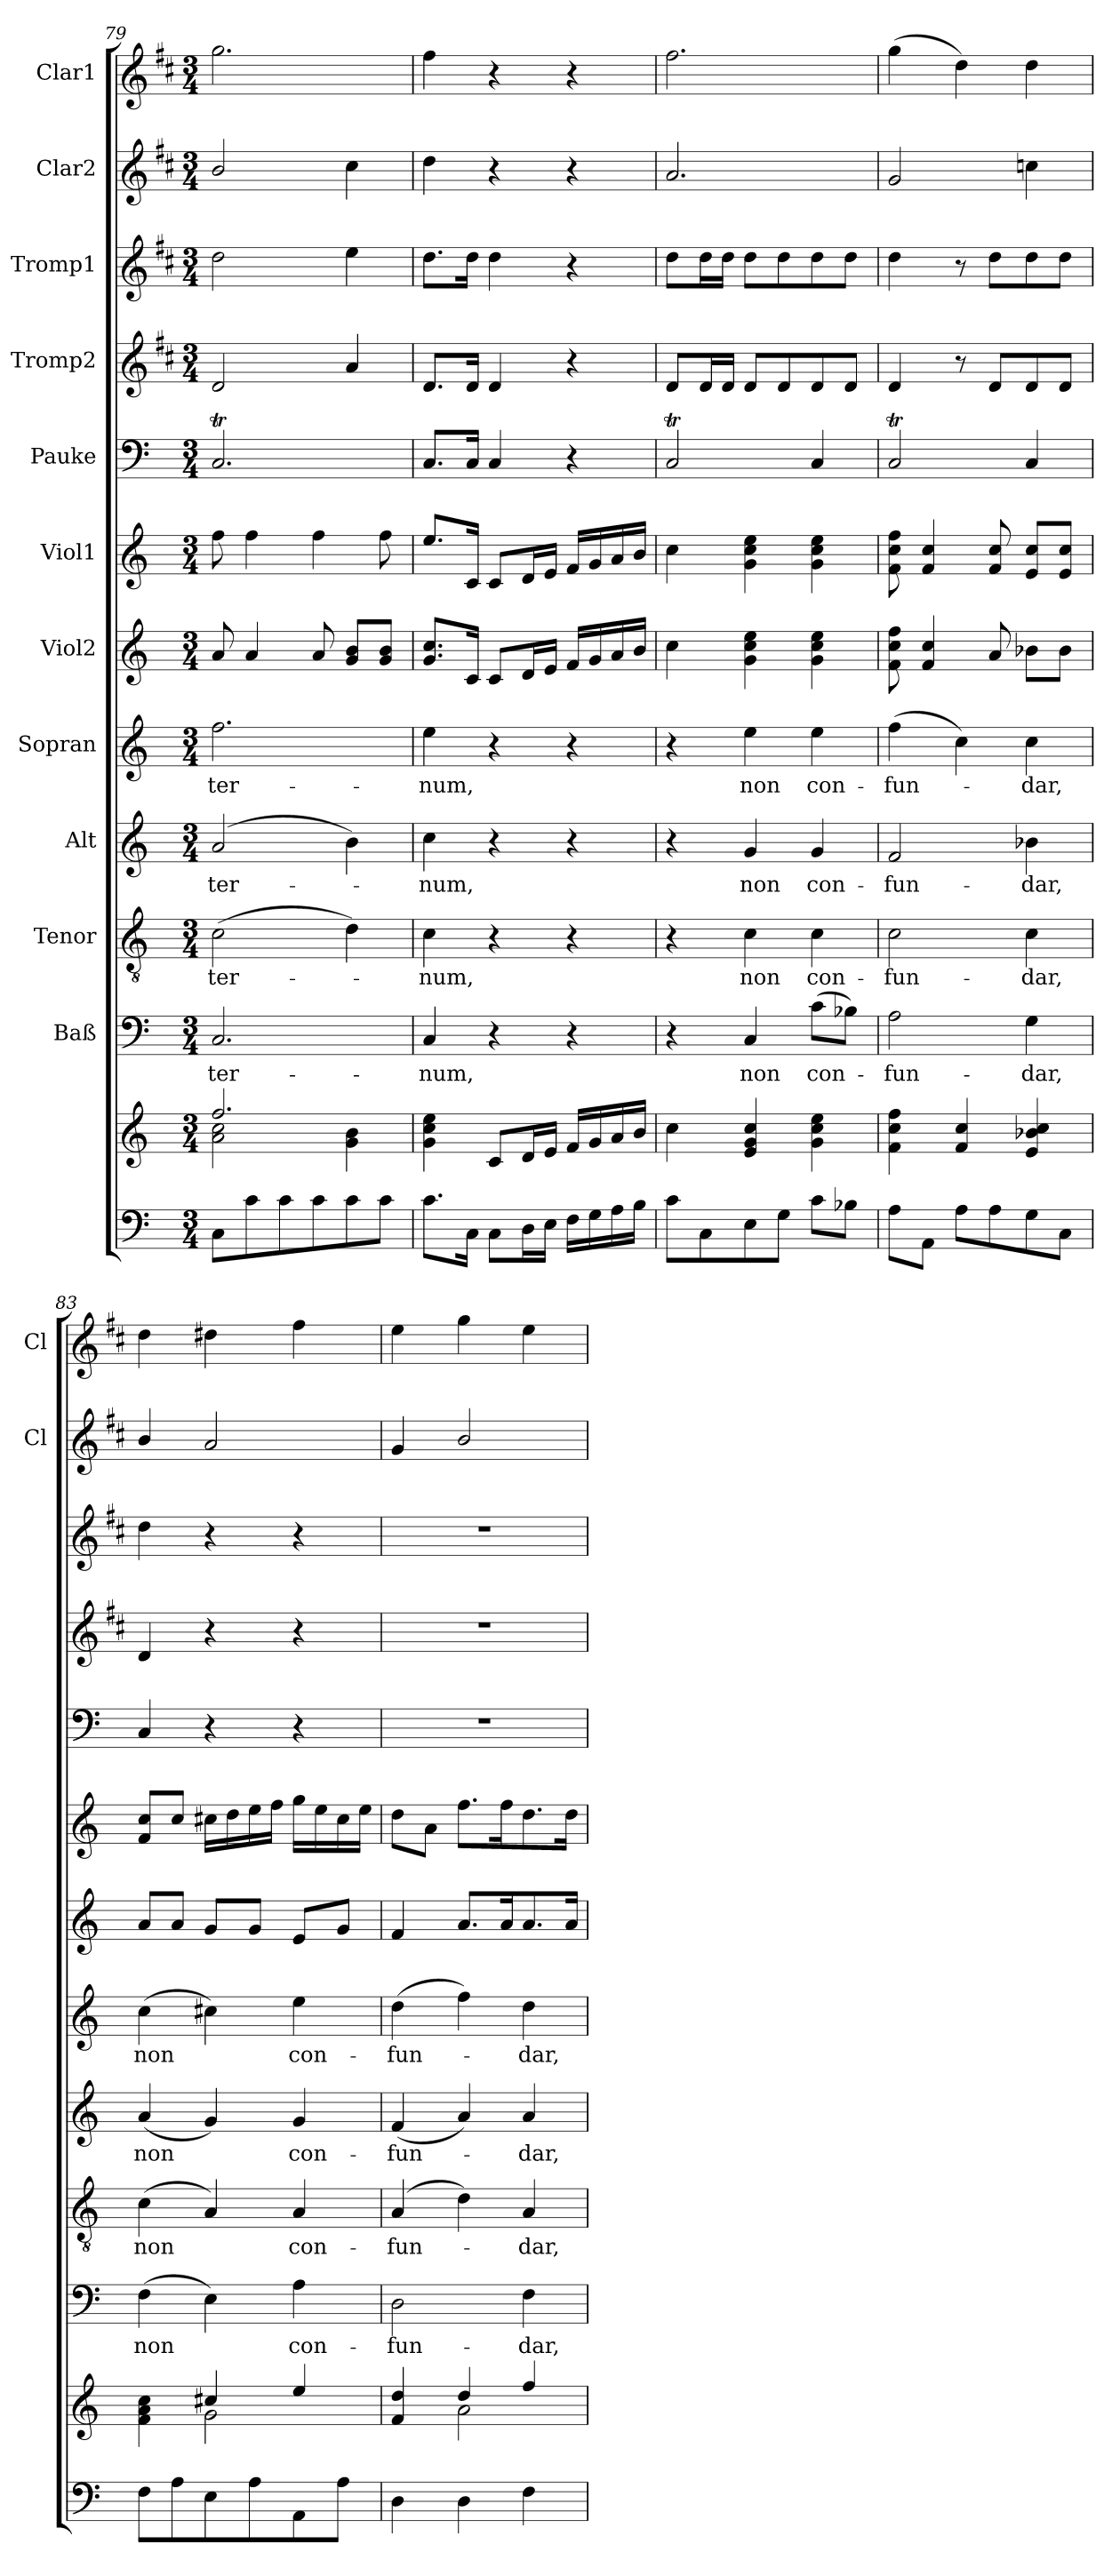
**kern	**kern	**kern	**text	**kern	**text	**kern	**text	**kern	**text	**kern	**kern	**kern	**kern	**kern	**kern	**kern
*part12	*part12	*part11	*part11	*part10	*part10	*part9	*part9	*part8	*part8	*part7	*part6	*part5	*part4	*part3	*part2	*part1
*staff13	*staff12	*staff11	*staff11	*staff10	*staff10	*staff9	*staff9	*staff8	*staff8	*staff7	*staff6	*staff5	*staff4	*staff3	*staff2	*staff1
*	*	*I"Baß	*	*I"Tenor	*	*I"Alt	*	*I"Sopran	*	*I"Viol2	*I"Viol1	*I"Pauke	*I"Tromp2	*I"Tromp1	*I"Clar2	*I"Clar1
*	*	*	*	*	*	*	*	*	*	*	*	*	*	*	*I'Cl	*I'Cl
*clefF4	*clefG2	*clefF4	*	*clefGv2	*	*clefG2	*	*clefG2	*	*clefG2	*clefG2	*clefF4	*clefG2	*clefG2	*clefG2	*clefG2
*	*	*	*	*	*	*	*	*	*	*	*	*	*ITrd1c2	*ITrd1c2	*ITrd1c2	*ITrd1c2
*k[]	*k[]	*k[]	*	*k[]	*	*k[]	*	*k[]	*	*k[]	*k[]	*k[]	*k[]	*k[]	*k[]	*k[]
*C:	*C:	*C:	*	*C:	*	*C:	*	*C:	*	*C:	*C:	*C:	*C:	*C:	*C:	*C:
*M3/4	*M3/4	*M3/4	*	*M3/4	*	*M3/4	*	*M3/4	*	*M3/4	*M3/4	*M3/4	*M3/4	*M3/4	*M3/4	*M3/4
=79	=79	=79	=79	=79	=79	=79	=79	=79	=79	=79	=79	=79	=79	=79	=79	=79
*	*^	*	*	*	*	*	*	*	*	*	*	*	*	*	*	*
!	!	!	!	!LO:LY:b	!	!LO:LY:b	!	!LO:LY:b	!	!LO:LY:b	!	!	!	!	!	!	!
8C\L	2a\ 2cc\	2.ff/	2.C/	-ter-	(>2c\	-ter-	(2a/	-ter-	2.ff\	-ter-	8a/	8ff\	2.CT/	2c/	2cc\	2a/	2.ff\
8c\	.	.	.	.	.	.	.	.	.	.	4a/	4ff\	.	.	.	.	.
8c\	.	.	.	.	.	.	.	.	.	.	.	.	.	.	.	.	.
8c\	.	.	.	.	.	.	.	.	.	.	8a/	4ff\	.	.	.	.	.
8c\	4g\ 4b\	.	.	.	4d\)	.	4b\)	.	.	.	8g/ 8b/L	.	.	4g/	4dd\	4b\	.
8c\J	.	.	.	.	.	.	.	.	.	.	8g/ 8b/J	8ff\	.	.	.	.	.
*	*v	*v	*	*	*	*	*	*	*	*	*	*	*	*	*	*	*
=80	=80	=80	=80	=80	=80	=80	=80	=80	=80	=80	=80	=80	=80	=80	=80	=80
!	!	!	!LO:LY:b	!	!LO:LY:b	!	!LO:LY:b	!	!LO:LY:b	!	!	!	!	!	!	!
8.c\L	4g\ 4cc\ 4ee\	4C/	-num,	4c\	-num,	4cc\	-num,	4ee\	-num,	8.g/ 8.cc/L	8.ee/L	8.C/L	8.c/L	8.cc\L	4cc\	4ee\
16C\Jk	.	.	.	.	.	.	.	.	.	16c/Jk	16c/Jk	16C/Jk	16c/Jk	16cc\Jk	.	.
8C\L	8c/L	4r	.	4r	.	4r	.	4r	.	8c/L	8c/L	4C/	4c/	4cc\	4r	4r
16D\L	16d/L	.	.	.	.	.	.	.	.	16d/L	16d/L	.	.	.	.	.
16E\JJ	16e/JJ	.	.	.	.	.	.	.	.	16e/JJ	16e/JJ	.	.	.	.	.
16F\LL	16f/LL	4r	.	4r	.	4r	.	4r	.	16f/LL	16f/LL	4r	4r	4r	4r	4r
16G\	16g/	.	.	.	.	.	.	.	.	16g/	16g/	.	.	.	.	.
16A\	16a/	.	.	.	.	.	.	.	.	16a/	16a/	.	.	.	.	.
16B\JJ	16b/JJ	.	.	.	.	.	.	.	.	16b/JJ	16b/JJ	.	.	.	.	.
=81	=81	=81	=81	=81	=81	=81	=81	=81	=81	=81	=81	=81	=81	=81	=81	=81
8c\L	4cc\	4r	.	4r	.	4r	.	4r	.	4cc\	4cc\	2CT/	8c/L	8cc\L	2.g/	2.ee\
8C\	.	.	.	.	.	.	.	.	.	.	.	.	16c/L	16cc\L	.	.
.	.	.	.	.	.	.	.	.	.	.	.	.	16c/JJ	16cc\JJ	.	.
!	!	!	!LO:LY:b	!	!LO:LY:b	!	!LO:LY:b	!	!LO:LY:b	!	!	!	!	!	!	!
8E\	4e/ 4g/ 4cc/	4C/	non	4c\	non	4g/	non	4ee\	non	4g\ 4cc\ 4ee\	4g\ 4cc\ 4ee\	.	8c/L	8cc\L	.	.
8G\J	.	.	.	.	.	.	.	.	.	.	.	.	8c/	8cc\	.	.
!	!	!	!LO:LY:b	!	!LO:LY:b	!	!LO:LY:b	!	!LO:LY:b	!	!	!	!	!	!	!
8c\L	4g\ 4cc\ 4ee\	(>8c\L	con-	4c\	con-	4g/	con-	4ee\	con-	4g\ 4cc\ 4ee\	4g\ 4cc\ 4ee\	4CTTT/	8c/	8cc\	.	.
8B-X\J	.	8B-X\J)	.	.	.	.	.	.	.	.	.	.	8c/J	8cc\J	.	.
!!LO:PB:g=z
=82	=82	=82	=82	=82	=82	=82	=82	=82	=82	=82	=82	=82	=82	=82	=82	=82
!	!	!	!LO:LY:b	!	!LO:LY:b	!	!LO:LY:b	!	!LO:LY:b	!	!	!	!	!	!	!
8A\L	4f\ 4cc\ 4ff\	2A\	-fun-	2c\	-fun-	2f/	-fun-	(>4ff\	-fun-	8f\ 8cc\ 8ff\	8f\ 8cc\ 8ff\	2CT/	4c/	4cc\	2f/	(>4ff\
8AA\J	.	.	.	.	.	.	.	.	.	4f/ 4cc/	4f/ 4cc/	.	.	.	.	.
8A\L	4f/ 4cc/	.	.	.	.	.	.	4cc\)	.	.	.	.	8r	8r	.	4cc\)
8A\	.	.	.	.	.	.	.	.	.	8a/	8f/ 8cc/	.	8c/L	8cc\L	.	.
!	!	!	!LO:LY:b	!	!LO:LY:b	!	!LO:LY:b	!	!LO:LY:b	!	!	!	!	!	!	!
8G\	4e/ 4b-X/ 4cc/	4G\	-dar,	4c\	-dar,	4b-X\	-dar,	4cc\	-dar,	8b-X\L	8e/ 8cc/L	4CTTT/	8c/	8cc\	4b-X\	4cc\
8C\J	.	.	.	.	.	.	.	.	.	8b-\J	8e/ 8cc/J	.	8c/J	8cc\J	.	.
=83	=83	=83	=83	=83	=83	=83	=83	=83	=83	=83	=83	=83	=83	=83	=83	=83
*	*^	*	*	*	*	*	*	*	*	*	*	*	*	*	*	*
!	!	!	!	!LO:LY:b	!	!LO:LY:b	!	!LO:LY:b	!	!LO:LY:b	!	!	!	!	!	!	!
8F\L	4f\ 4a\ 4cc\	4ryy	(>4F\	non	(>4c\	non	(<4a/	non	(>4cc\	non	8a/L	8f/ 8cc/L	4C/	4c/	4cc\	4a/	4cc\
8A\	.	.	.	.	.	.	.	.	.	.	8a/J	8cc/J	.	.	.	.	.
8E\	2g\	4cc#X/	4E\)	.	4A/)	.	4g/)	.	4cc#X\)	.	8g/L	16cc#X\LL	4r	4r	4r	2g/	4cc#X\
.	.	.	.	.	.	.	.	.	.	.	.	16dd\	.	.	.	.	.
8A\	.	.	.	.	.	.	.	.	.	.	8g/J	16ee\	.	.	.	.	.
.	.	.	.	.	.	.	.	.	.	.	.	16ff\JJ	.	.	.	.	.
!	!	!	!	!LO:LY:b	!	!LO:LY:b	!	!LO:LY:b	!	!LO:LY:b	!	!	!	!	!	!	!
8AA\	.	4ee/	4A\	con-	4A/	con-	4g/	con-	4ee\	con-	8e/L	16gg\LL	4r	4r	4r	.	4ee\
.	.	.	.	.	.	.	.	.	.	.	.	16ee\	.	.	.	.	.
8A\J	.	.	.	.	.	.	.	.	.	.	8g/J	16cc#\	.	.	.	.	.
.	.	.	.	.	.	.	.	.	.	.	.	16ee\JJ	.	.	.	.	.
=84	=84	=84	=84	=84	=84	=84	=84	=84	=84	=84	=84	=84	=84	=84	=84	=84	=84
!	!	!	!	!LO:LY:b	!	!LO:LY:b	!	!LO:LY:b	!	!LO:LY:b	!	!	!	!	!	!	!
4D\	4f/ 4dd/	4ryy	2D\	-fun-	(4A/	-fun-	(<4f/	-fun-	(>4dd\	-fun-	4f/	8dd\L	2.r	2.r	2.r	4f/	4dd\
.	.	.	.	.	.	.	.	.	.	.	.	8a\J	.	.	.	.	.
4D\	2a\	4dd/	.	.	4d\)	.	4a/)	.	4ff\)	.	8.a/L	8.ff\L	.	.	.	2a/	4ff\
.	.	.	.	.	.	.	.	.	.	.	16a/k	16ff\k	.	.	.	.	.
!	!	!	!	!LO:LY:b	!	!LO:LY:b	!	!LO:LY:b	!	!LO:LY:b	!	!	!	!	!	!	!
4F\	.	4ff/	4F\	-dar,	4A/	-dar,	4a/	-dar,	4dd\	-dar,	8.a/	8.dd\	.	.	.	.	4dd\
.	.	.	.	.	.	.	.	.	.	.	16a/Jk	16dd\Jk	.	.	.	.	.
*	*v	*v	*	*	*	*	*	*	*	*	*	*	*	*	*	*	*
=	=	=	=	=	=	=	=	=	=	=	=	=	=	=	=	=
*-	*-	*-	*-	*-	*-	*-	*-	*-	*-	*-	*-	*-	*-	*-	*-	*-
